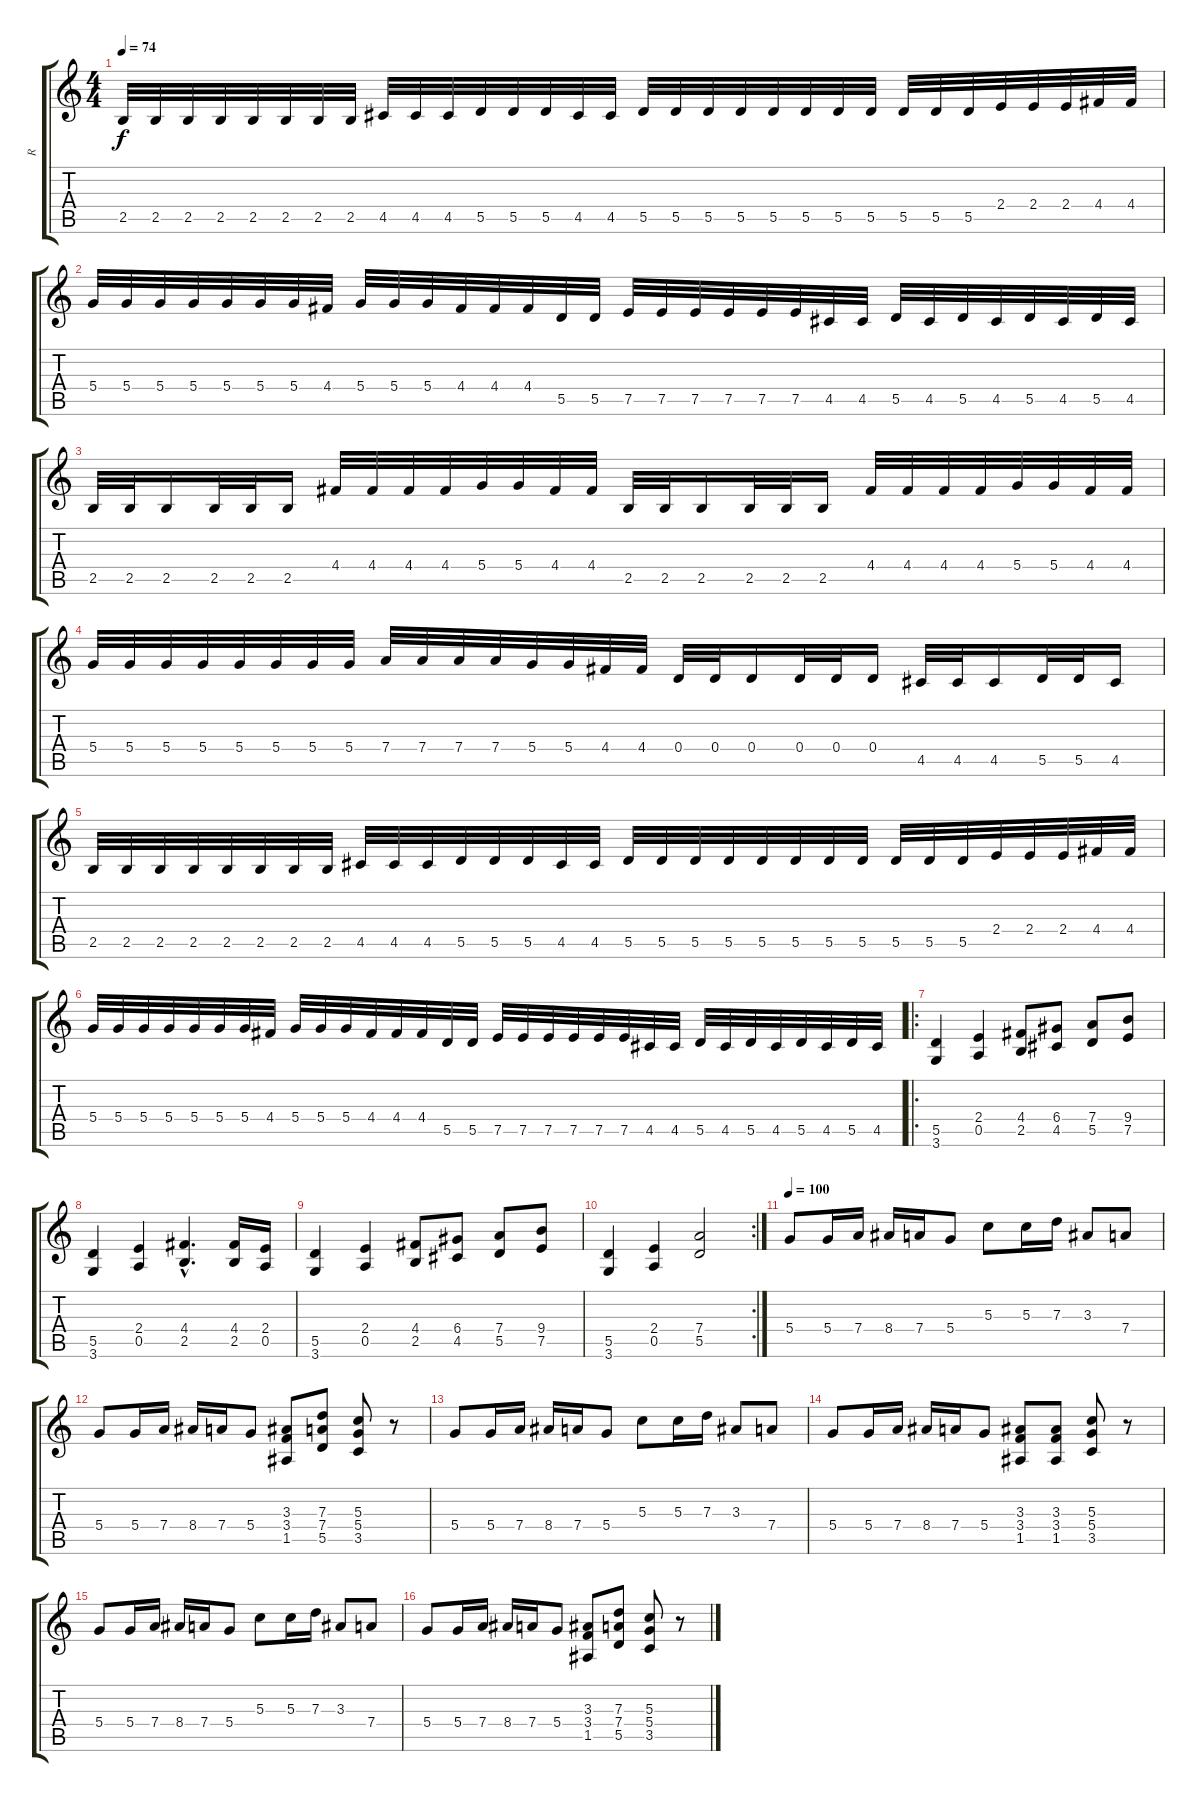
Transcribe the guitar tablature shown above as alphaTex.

\track ("R" "R") {instrument distortionguitar}
\staff {score tabs}
\tuning (E4 B3 G3 D3 A2 E2) {hide}
\ts (4 4)
\tempo 74
\clef g2
\ks c
2.5.32{dy f} 2.5.32 2.5.32 2.5.32 2.5.32 2.5.32 2.5.32 2.5.32 4.5.32 4.5.32 4.5.32 5.5.32 5.5.32 5.5.32 4.5.32 4.5.32 5.5.32 5.5.32 5.5.32 5.5.32 5.5.32 5.5.32 5.5.32 5.5.32 5.5.32 5.5.32 5.5.32 2.4.32 2.4.32 2.4.32 4.4.32 4.4.32 |
5.4.32 5.4.32 5.4.32 5.4.32 5.4.32 5.4.32 5.4.32 4.4.32 5.4.32 5.4.32 5.4.32 4.4.32 4.4.32 4.4.32 5.5.32 5.5.32 7.5.32 7.5.32 7.5.32 7.5.32 7.5.32 7.5.32 4.5.32 4.5.32 5.5.32 4.5.32 5.5.32 4.5.32 5.5.32 4.5.32 5.5.32 4.5.32 |
2.5.32 2.5.32 2.5.16 2.5.32 2.5.32 2.5.16 4.4.32 4.4.32 4.4.32 4.4.32 5.4.32 5.4.32 4.4.32 4.4.32 2.5.32 2.5.32 2.5.16 2.5.32 2.5.32 2.5.16 4.4.32 4.4.32 4.4.32 4.4.32 5.4.32 5.4.32 4.4.32 4.4.32 |
5.4.32 5.4.32 5.4.32 5.4.32 5.4.32 5.4.32 5.4.32 5.4.32 7.4.32 7.4.32 7.4.32 7.4.32 5.4.32 5.4.32 4.4.32 4.4.32 0.4.32 0.4.32 0.4.16 0.4.32 0.4.32 0.4.16 4.5.32 4.5.32 4.5.16 5.5.32 5.5.32 4.5.16 |
2.5.32 2.5.32 2.5.32 2.5.32 2.5.32 2.5.32 2.5.32 2.5.32 4.5.32 4.5.32 4.5.32 5.5.32 5.5.32 5.5.32 4.5.32 4.5.32 5.5.32 5.5.32 5.5.32 5.5.32 5.5.32 5.5.32 5.5.32 5.5.32 5.5.32 5.5.32 5.5.32 2.4.32 2.4.32 2.4.32 4.4.32 4.4.32 |
5.4.32 5.4.32 5.4.32 5.4.32 5.4.32 5.4.32 5.4.32 4.4.32 5.4.32 5.4.32 5.4.32 4.4.32 4.4.32 4.4.32 5.5.32 5.5.32 7.5.32 7.5.32 7.5.32 7.5.32 7.5.32 7.5.32 4.5.32 4.5.32 5.5.32 4.5.32 5.5.32 4.5.32 5.5.32 4.5.32 5.5.32 4.5.32 |
\ro
(5.5 3.6).4 (2.4 0.5).4 (4.4 2.5).8 (6.4 4.5).8 (7.4 5.5).8 (9.4 7.5).8 |
(5.5 3.6).4 (2.4 0.5).4 (4.4{hac} 2.5{hac}).4{d} (4.4 2.5).16 (2.4 0.5).16 |
(5.5 3.6).4 (2.4 0.5).4 (4.4 2.5).8 (6.4 4.5).8 (7.4 5.5).8 (9.4 7.5).8 |
\rc 2
(5.5 3.6).4 (2.4 0.5).4 (7.4 5.5).2 |
\tempo 100
5.4.8 5.4.16 7.4.16 8.4.16 7.4.16 5.4.8 5.3.8 5.3.16 7.3.16 3.3.8 7.4.8 |
5.4.8 5.4.16 7.4.16 8.4.16 7.4.16 5.4.8 (3.3 3.4 1.5).8 (7.3 7.4 5.5).8 (5.3 5.4 3.5).8 r.8 |
5.4.8 5.4.16 7.4.16 8.4.16 7.4.16 5.4.8 5.3.8 5.3.16 7.3.16 3.3.8 7.4.8 |
5.4.8 5.4.16 7.4.16 8.4.16 7.4.16 5.4.8 (3.3 3.4 1.5).8 (3.3 3.4 1.5).8 (5.3 5.4 3.5).8 r.8 |
5.4.8 5.4.16 7.4.16 8.4.16 7.4.16 5.4.8 5.3.8 5.3.16 7.3.16 3.3.8 7.4.8 |
5.4.8 5.4.16 7.4.16 8.4.16 7.4.16 5.4.8 (3.3 3.4 1.5).8 (7.3 7.4 5.5).8 (5.3 5.4 3.5).8 r.8
